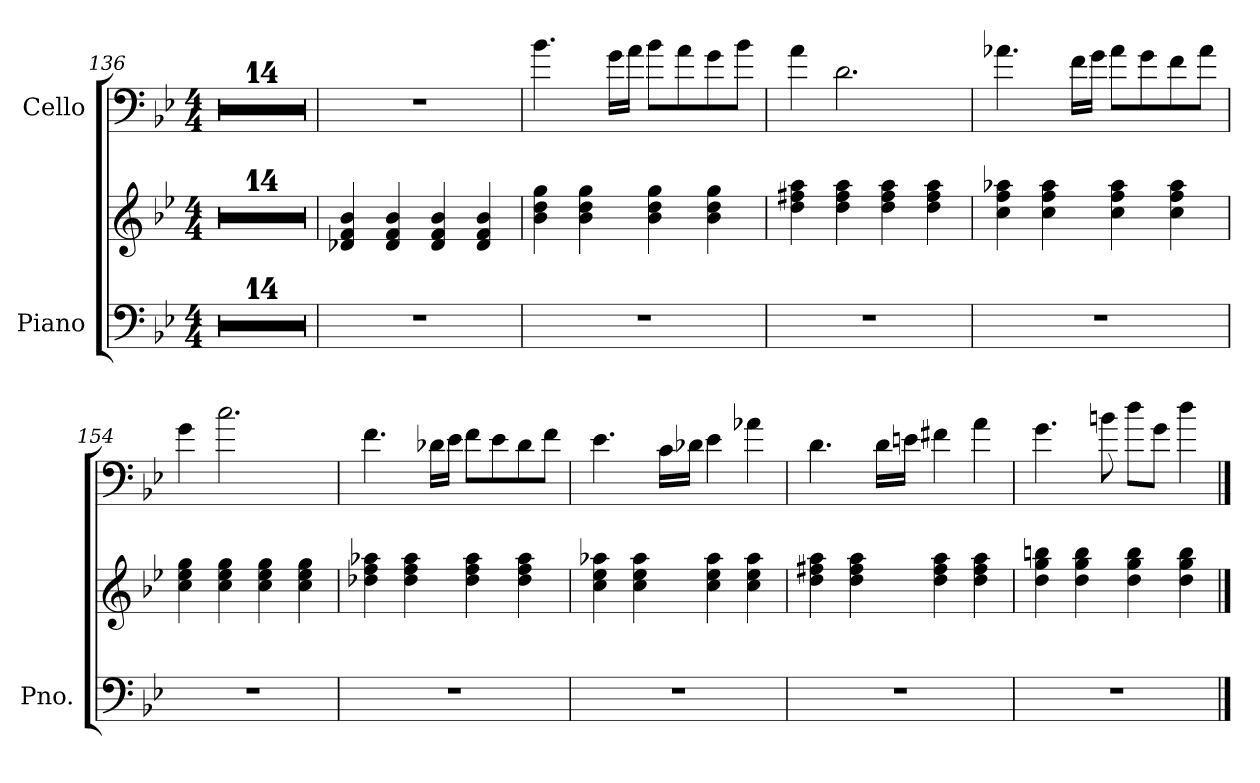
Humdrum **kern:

**kern	**kern	**kern
*part2	*part2	*part1
*staff3	*staff2	*staff1
*I"Piano	*	*I"Cello
*I'Pno.	*	*
*clefF4	*clefG2	*clefF4
*k[b-e-]	*k[b-e-]	*k[b-e-]
*g:	*g:	*g:
*M4/4	*M4/4	*M4/4
=136	=136	=136
1r	1r	1r
!!LO:LB:g=z
=137	=137	=137
1r	1r	1r
=138	=138	=138
1r	1r	1r
=139	=139	=139
1r	1r	1r
!!LO:LB:g=z
=140	=140	=140
1r	1r	1r
=141	=141	=141
1r	1r	1r
=142	=142	=142
1r	1r	1r
!!LO:PB:g=z
=143	=143	=143
1r	1r	1r
=144	=144	=144
1r	1r	1r
=145	=145	=145
1r	1r	1r
!!LO:LB:g=z
=146	=146	=146
1r	1r	1r
=147	=147	=147
1r	1r	1r
=148	=148	=148
1r	1r	1r
=149	=149	=149
1r	1r	1r
!!LO:LB:g=z
=150	=150	=150
1r	4d-X/ 4f/ 4b-/	1r
.	4d-/ 4f/ 4b-/	.
.	4d-/ 4f/ 4b-/	.
.	4d-/ 4f/ 4b-/	.
=151	=151	=151
1r	4b-\ 4dd\ 4gg\	4.b-\
.	4b-\ 4dd\ 4gg\	.
.	.	16g\LL
.	.	16a\JJ
.	4b-\ 4dd\ 4gg\	8b-\L
.	.	8a\
.	4b-\ 4dd\ 4gg\	8g\
.	.	8b-\J
=152	=152	=152
1r	4dd\ 4ff#X\ 4aa\	4a\
.	4dd\ 4ff#\ 4aa\	2.d\
.	4dd\ 4ff#\ 4aa\	.
.	4dd\ 4ff#\ 4aa\	.
=153	=153	=153
1r	4cc\ 4ff\ 4aa-X\	4.a-X\
.	4cc\ 4ff\ 4aa-\	.
.	.	16f\LL
.	.	16g\JJ
.	4cc\ 4ff\ 4aa-\	8a-\L
.	.	8g\
.	4cc\ 4ff\ 4aa-\	8f\
.	.	8a-\J
=154	=154	=154
1r	4cc\ 4ee-\ 4gg\	4g\
.	4cc\ 4ee-\ 4gg\	2.cc\
.	4cc\ 4ee-\ 4gg\	.
.	4cc\ 4ee-\ 4gg\	.
!!LO:PB:g=z
=155	=155	=155
1r	4dd-X\ 4ff\ 4aa-X\	4.f\
.	4dd-\ 4ff\ 4aa-\	.
.	.	16d-X\LL
.	.	16e-\JJ
.	4dd-\ 4ff\ 4aa-\	8f\L
.	.	8e-\
.	4dd-\ 4ff\ 4aa-\	8d-\
.	.	8f\J
=156	=156	=156
1r	4cc\ 4ee-\ 4aa-X\	4.e-\
.	4cc\ 4ee-\ 4aa-\	.
.	.	16c\LL
.	.	16d-X\JJ
.	4cc\ 4ee-\ 4aa-\	4e-\
.	4cc\ 4ee-\ 4aa-\	4a-X\
=157	=157	=157
1r	4dd\ 4ff#X\ 4aa\	4.d\
.	4dd\ 4ff#\ 4aa\	.
.	.	16d\LL
.	.	16en\JJ
.	4dd\ 4ff#\ 4aa\	4f#X\
.	4dd\ 4ff#\ 4aa\	4a\
=158	=158	=158
1r	4dd\ 4gg\ 4bbn\	4.g\
.	4dd\ 4gg\ 4bb\	.
.	.	8bn\
.	4dd\ 4gg\ 4bb\	8dd\L
.	.	8g\J
.	4dd\ 4gg\ 4bb\	4dd\
==	==	==
*-	*-	*-
